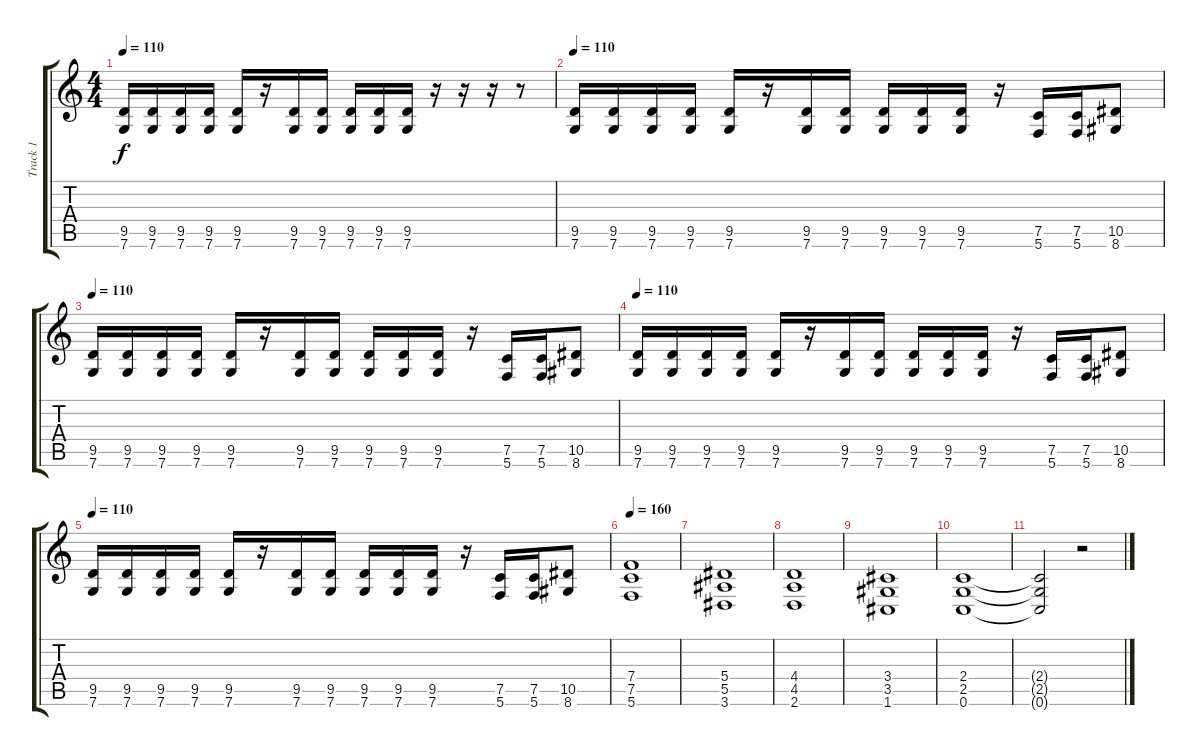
\track ("Track 1" "Track 1") {instrument overdrivenguitar}
\staff {score tabs}
\tuning (C4 G3 Eb3 Bb2 F2 C2) {hide}
\ts (4 4)
\tempo 110
\clef g2
\ks c
(9.5 7.6).16{dy f} (9.5 7.6).16 (9.5 7.6).16 (9.5 7.6).16 (9.5 7.6).16 r.16 (9.5 7.6).16 (9.5 7.6).16 (9.5 7.6).16 (9.5 7.6).16 (9.5 7.6).16 r.16 r.16 r.16 r.8 |
\tempo 110
(9.5 7.6).16 (9.5 7.6).16 (9.5 7.6).16 (9.5 7.6).16 (9.5 7.6).16 r.16 (9.5 7.6).16 (9.5 7.6).16 (9.5 7.6).16 (9.5 7.6).16 (9.5 7.6).16 r.16 (7.5 5.6).16 (7.5 5.6).16 (10.5 8.6).8 |
\tempo 110
(9.5 7.6).16 (9.5 7.6).16 (9.5 7.6).16 (9.5 7.6).16 (9.5 7.6).16 r.16 (9.5 7.6).16 (9.5 7.6).16 (9.5 7.6).16 (9.5 7.6).16 (9.5 7.6).16 r.16 (7.5 5.6).16 (7.5 5.6).16 (10.5 8.6).8 |
\tempo 110
(9.5 7.6).16 (9.5 7.6).16 (9.5 7.6).16 (9.5 7.6).16 (9.5 7.6).16 r.16 (9.5 7.6).16 (9.5 7.6).16 (9.5 7.6).16 (9.5 7.6).16 (9.5 7.6).16 r.16 (7.5 5.6).16 (7.5 5.6).16 (10.5 8.6).8 |
\tempo 110
(9.5 7.6).16 (9.5 7.6).16 (9.5 7.6).16 (9.5 7.6).16 (9.5 7.6).16 r.16 (9.5 7.6).16 (9.5 7.6).16 (9.5 7.6).16 (9.5 7.6).16 (9.5 7.6).16 r.16 (7.5 5.6).16 (7.5 5.6).16 (10.5 8.6).8 |
\tempo 160
(7.4 7.5 5.6).1 |
(5.4 5.5 3.6).1 |
(4.4 4.5 2.6).1 |
(3.4 3.5 1.6).1 |
(2.4 2.5 0.6).1 |
(2.4{t} 2.5{t} 0.6{t}).2 r.2
